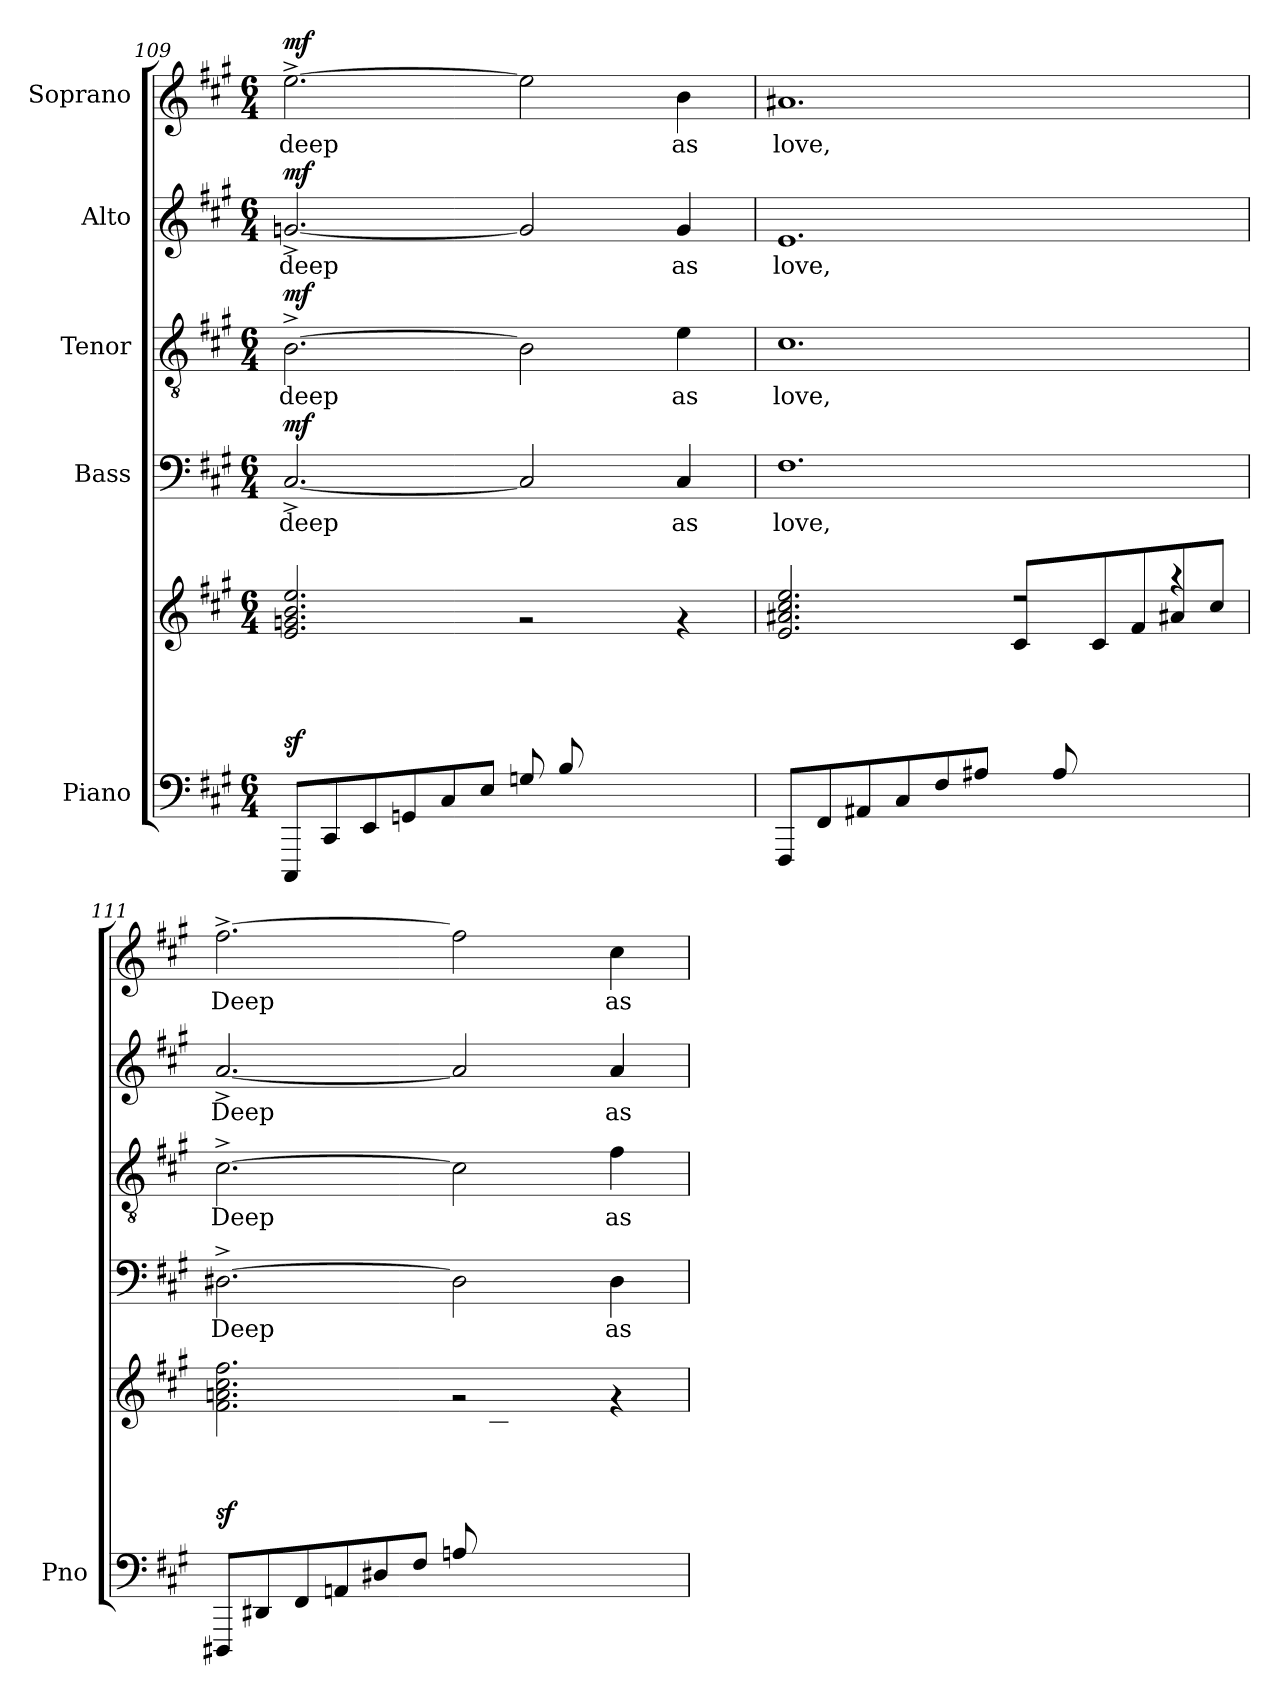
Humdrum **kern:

**kern	**kern	**dynam	**kern	**text	**dynam	**kern	**text	**dynam	**kern	**text	**dynam	**kern	**text	**dynam
*part5	*part5	*part5	*part4	*part4	*part4	*part3	*part3	*part3	*part2	*part2	*part2	*part1	*part1	*part1
*staff6	*staff5	*staff5/6	*staff4	*staff4	*staff4	*staff3	*staff3	*staff3	*staff2	*staff2	*staff2	*staff1	*staff1	*staff1
*I"Piano	*	*	*I"Bass	*	*	*I"Tenor	*	*	*I"Alto	*	*	*I"Soprano	*	*
*I'Pno	*	*	*	*	*	*	*	*	*	*	*	*	*	*
*clefF4	*clefG2	*	*clefF4	*	*	*clefGv2	*	*	*clefG2	*	*	*clefG2	*	*
*k[f#c#g#]	*k[f#c#g#]	*	*k[f#c#g#]	*	*	*k[f#c#g#]	*	*	*k[f#c#g#]	*	*	*k[f#c#g#]	*	*
*M6/4	*M6/4	*	*M6/4	*	*	*M6/4	*	*	*M6/4	*	*	*M6/4	*	*
=109	=109	=109	=109	=109	=109	=109	=109	=109	=109	=109	=109	=109	=109	=109
*	*^	*	*	*	*	*	*	*	*	*	*	*	*	*
!	!	!	!LO:DY:b	!	!LO:LY:b	!LO:DY:a	!	!LO:LY:b	!LO:DY:a	!	!LO:LY:b	!LO:DY:a	!	!LO:LY:b	!LO:DY:a
(<8CCC#/L	2.e/ 2.gn/ 2.b/ 2.ee/	1ryy	sf	[2.C#^/	deep	mf	[2.B^\	deep	mf	[2.gn^/	deep	mf	[2.ee^\	deep	mf
8CC#/	.	.	.	.	.	.	.	.	.	.	.	.	.	.	.
8EE/	.	.	.	.	.	.	.	.	.	.	.	.	.	.	.
8GGn/	.	.	.	.	.	.	.	.	.	.	.	.	.	.	.
8C#/	.	.	.	.	.	.	.	.	.	.	.	.	.	.	.
8E/J	.	.	.	.	.	.	.	.	.	.	.	.	.	.	.
8Gn/L	2rg	.	.	2C#/]	.	.	2B\]	.	.	2g/]	.	.	2ee\]	.	.
8B/	.	.	.	.	.	.	.	.	.	.	.	.	.	.	.
2ryy	.	8e\	.	.	.	.	.	.	.	.	.	.	.	.	.
.	.	8gn\	.	.	.	.	.	.	.	.	.	.	.	.	.
!	!	!	!	!	!LO:LY:b	!	!	!LO:LY:b	!	!	!LO:LY:b	!	!	!LO:LY:b	!
.	4rg	8b\	.	4C#/	as	.	4e\	as	.	4g/	as	.	4b\	as	.
.	.	8ee\J)	.	.	.	.	.	.	.	.	.	.	.	.	.
!!LO:LB:g=z
=110	=110	=110	=110	=110	=110	=110	=110	=110	=110	=110	=110	=110	=110	=110	=110
!	!	!	!	!	!LO:LY:b	!	!	!LO:LY:b	!	!	!LO:LY:b	!	!	!LO:LY:b	!
(<8FFF#/L	2.e/ 2.a#X/ 2.cc#/ 2.ee/	2.ryy	.	1.F#	love,	.	1.c#	love,	.	1.e	love,	.	1.a#X	love,	.
8FF#/	.	.	.	.	.	.	.	.	.	.	.	.	.	.	.
8AA#X/	.	.	.	.	.	.	.	.	.	.	.	.	.	.	.
8C#/	.	.	.	.	.	.	.	.	.	.	.	.	.	.	.
8F#/	.	.	.	.	.	.	.	.	.	.	.	.	.	.	.
8A#X/J	.	.	.	.	.	.	.	.	.	.	.	.	.	.	.
8ryy	2r	8c#/L	.	.	.	.	.	.	.	.	.	.	.	.	.
8A#/	.	8ryy	.	.	.	.	.	.	.	.	.	.	.	.	.
2ryy	.	8c#/	.	.	.	.	.	.	.	.	.	.	.	.	.
.	.	8f#/	.	.	.	.	.	.	.	.	.	.	.	.	.
.	4r	8a#X/	.	.	.	.	.	.	.	.	.	.	.	.	.
.	.	8cc#/J)	.	.	.	.	.	.	.	.	.	.	.	.	.
=111	=111	=111	=111	=111	=111	=111	=111	=111	=111	=111	=111	=111	=111	=111	=111
!	!	!	!LO:DY:b	!	!LO:LY:b	!	!	!LO:LY:b	!	!	!LO:LY:b	!	!	!LO:LY:b	!
(<8DDD#X/L	2.f#\ 2.an\ 2.cc#\ 2.ff#\	2..ryy	sf	[2.D#X^\	Deep	.	[2.c#^\	Deep	.	[2.a^/	Deep	.	[2.ff#^\	Deep	.
8DD#X/	.	.	.	.	.	.	.	.	.	.	.	.	.	.	.
8FF#/	.	.	.	.	.	.	.	.	.	.	.	.	.	.	.
8AAn/	.	.	.	.	.	.	.	.	.	.	.	.	.	.	.
8D#X/	.	.	.	.	.	.	.	.	.	.	.	.	.	.	.
8F#/J	.	.	.	.	.	.	.	.	.	.	.	.	.	.	.
8An/L	2rg	.	.	2D#\]	.	.	2c#\]	.	.	2a/]	.	.	2ff#\]	.	.
2ryy	.	8c#\	.	.	.	.	.	.	.	.	.	.	.	.	.
.	.	8f#\	.	.	.	.	.	.	.	.	.	.	.	.	.
.	.	8a\	.	.	.	.	.	.	.	.	.	.	.	.	.
!	!	!	!	!	!LO:LY:b	!	!	!LO:LY:b	!	!	!LO:LY:b	!	!	!LO:LY:b	!
.	4rg	8cc#\	.	4D#\	as	.	4f#\	as	.	4a/	as	.	4cc#\	as	.
8ryy	.	8ff#\J)	.	.	.	.	.	.	.	.	.	.	.	.	.
*	*v	*v	*	*	*	*	*	*	*	*	*	*	*	*	*
=	=	=	=	=	=	=	=	=	=	=	=	=	=	=
*-	*-	*-	*-	*-	*-	*-	*-	*-	*-	*-	*-	*-	*-	*-
